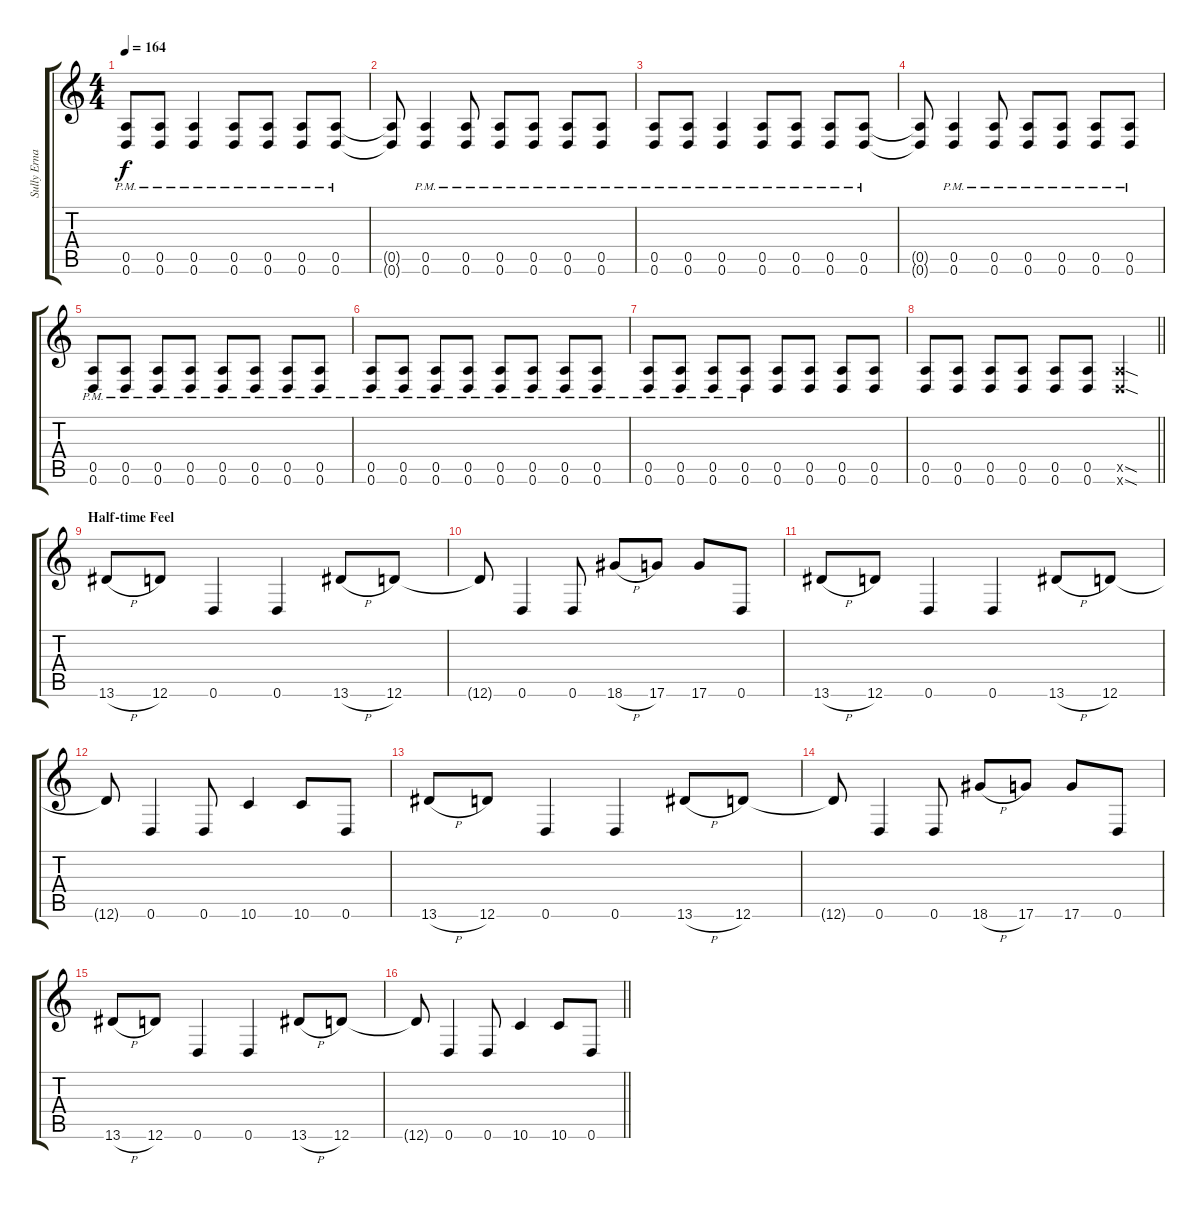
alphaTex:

\track ("Sully Erna" "Sully Erna") {instrument distortionguitar}
\staff {score tabs}
\tuning (E4 B3 G3 D3 A2 D2) {hide}
\ts (4 4)
\section ("" "")
\tempo 164
\clef g2
\ks c
(0.5{pm} 0.6{pm}).8{dy f} (0.5{pm} 0.6{pm}).8 (0.5{pm} 0.6{pm}).4 (0.5{pm} 0.6{pm}).8 (0.5{pm} 0.6{pm}).8 (0.5{pm} 0.6{pm}).8 (0.5{pm} 0.6{pm}).8 |
(0.5{t} 0.6{t}).8 (0.5{pm} 0.6{pm}).4 (0.5{pm} 0.6{pm}).8 (0.5{pm} 0.6{pm}).8 (0.5{pm} 0.6{pm}).8 (0.5{pm} 0.6{pm}).8 (0.5{pm} 0.6{pm}).8 |
(0.5{pm} 0.6{pm}).8 (0.5{pm} 0.6{pm}).8 (0.5{pm} 0.6{pm}).4 (0.5{pm} 0.6{pm}).8 (0.5{pm} 0.6{pm}).8 (0.5{pm} 0.6{pm}).8 (0.5{pm} 0.6{pm}).8 |
(0.5{t} 0.6{t}).8 (0.5{pm} 0.6{pm}).4 (0.5{pm} 0.6{pm}).8 (0.5{pm} 0.6{pm}).8 (0.5{pm} 0.6{pm}).8 (0.5{pm} 0.6{pm}).8 (0.5{pm} 0.6{pm}).8 |
(0.5{pm} 0.6{pm}).8 (0.5{pm} 0.6{pm}).8 (0.5{pm} 0.6{pm}).8 (0.5{pm} 0.6{pm}).8 (0.5{pm} 0.6{pm}).8 (0.5{pm} 0.6{pm}).8 (0.5{pm} 0.6{pm}).8 (0.5{pm} 0.6{pm}).8 |
(0.5{pm} 0.6{pm}).8 (0.5{pm} 0.6{pm}).8 (0.5{pm} 0.6{pm}).8 (0.5{pm} 0.6{pm}).8 (0.5{pm} 0.6{pm}).8 (0.5{pm} 0.6{pm}).8 (0.5{pm} 0.6{pm}).8 (0.5{pm} 0.6{pm}).8 |
(0.5{pm} 0.6{pm}).8 (0.5{pm} 0.6{pm}).8 (0.5{pm} 0.6{pm}).8 (0.5{pm} 0.6{pm}).8 (0.5 0.6).8 (0.5 0.6).8 (0.5 0.6).8 (0.5 0.6).8 |
\barLineRight lightlight
(0.5 0.6).8 (0.5 0.6).8 (0.5 0.6).8 (0.5 0.6).8 (0.5 0.6).8 (0.5 0.6).8 (0.5{sod x} 0.6{sod x}).4 |
\section ("" "Half-time Feel")
13.6{h}.8 12.6.8 0.6.4 0.6.4 13.6{h}.8 12.6.8 |
12.6{t}.8 0.6.4 0.6.8 18.6{h}.8 17.6.8 17.6.8 0.6.8 |
13.6{h}.8 12.6.8 0.6.4 0.6.4 13.6{h}.8 12.6.8 |
12.6{t}.8 0.6.4 0.6.8 10.6.4 10.6.8 0.6.8 |
13.6{h}.8 12.6.8 0.6.4 0.6.4 13.6{h}.8 12.6.8 |
12.6{t}.8 0.6.4 0.6.8 18.6{h}.8 17.6.8 17.6.8 0.6.8 |
13.6{h}.8 12.6.8 0.6.4 0.6.4 13.6{h}.8 12.6.8 |
\barLineRight lightlight
12.6{t}.8 0.6.4 0.6.8 10.6.4 10.6.8 0.6.8
